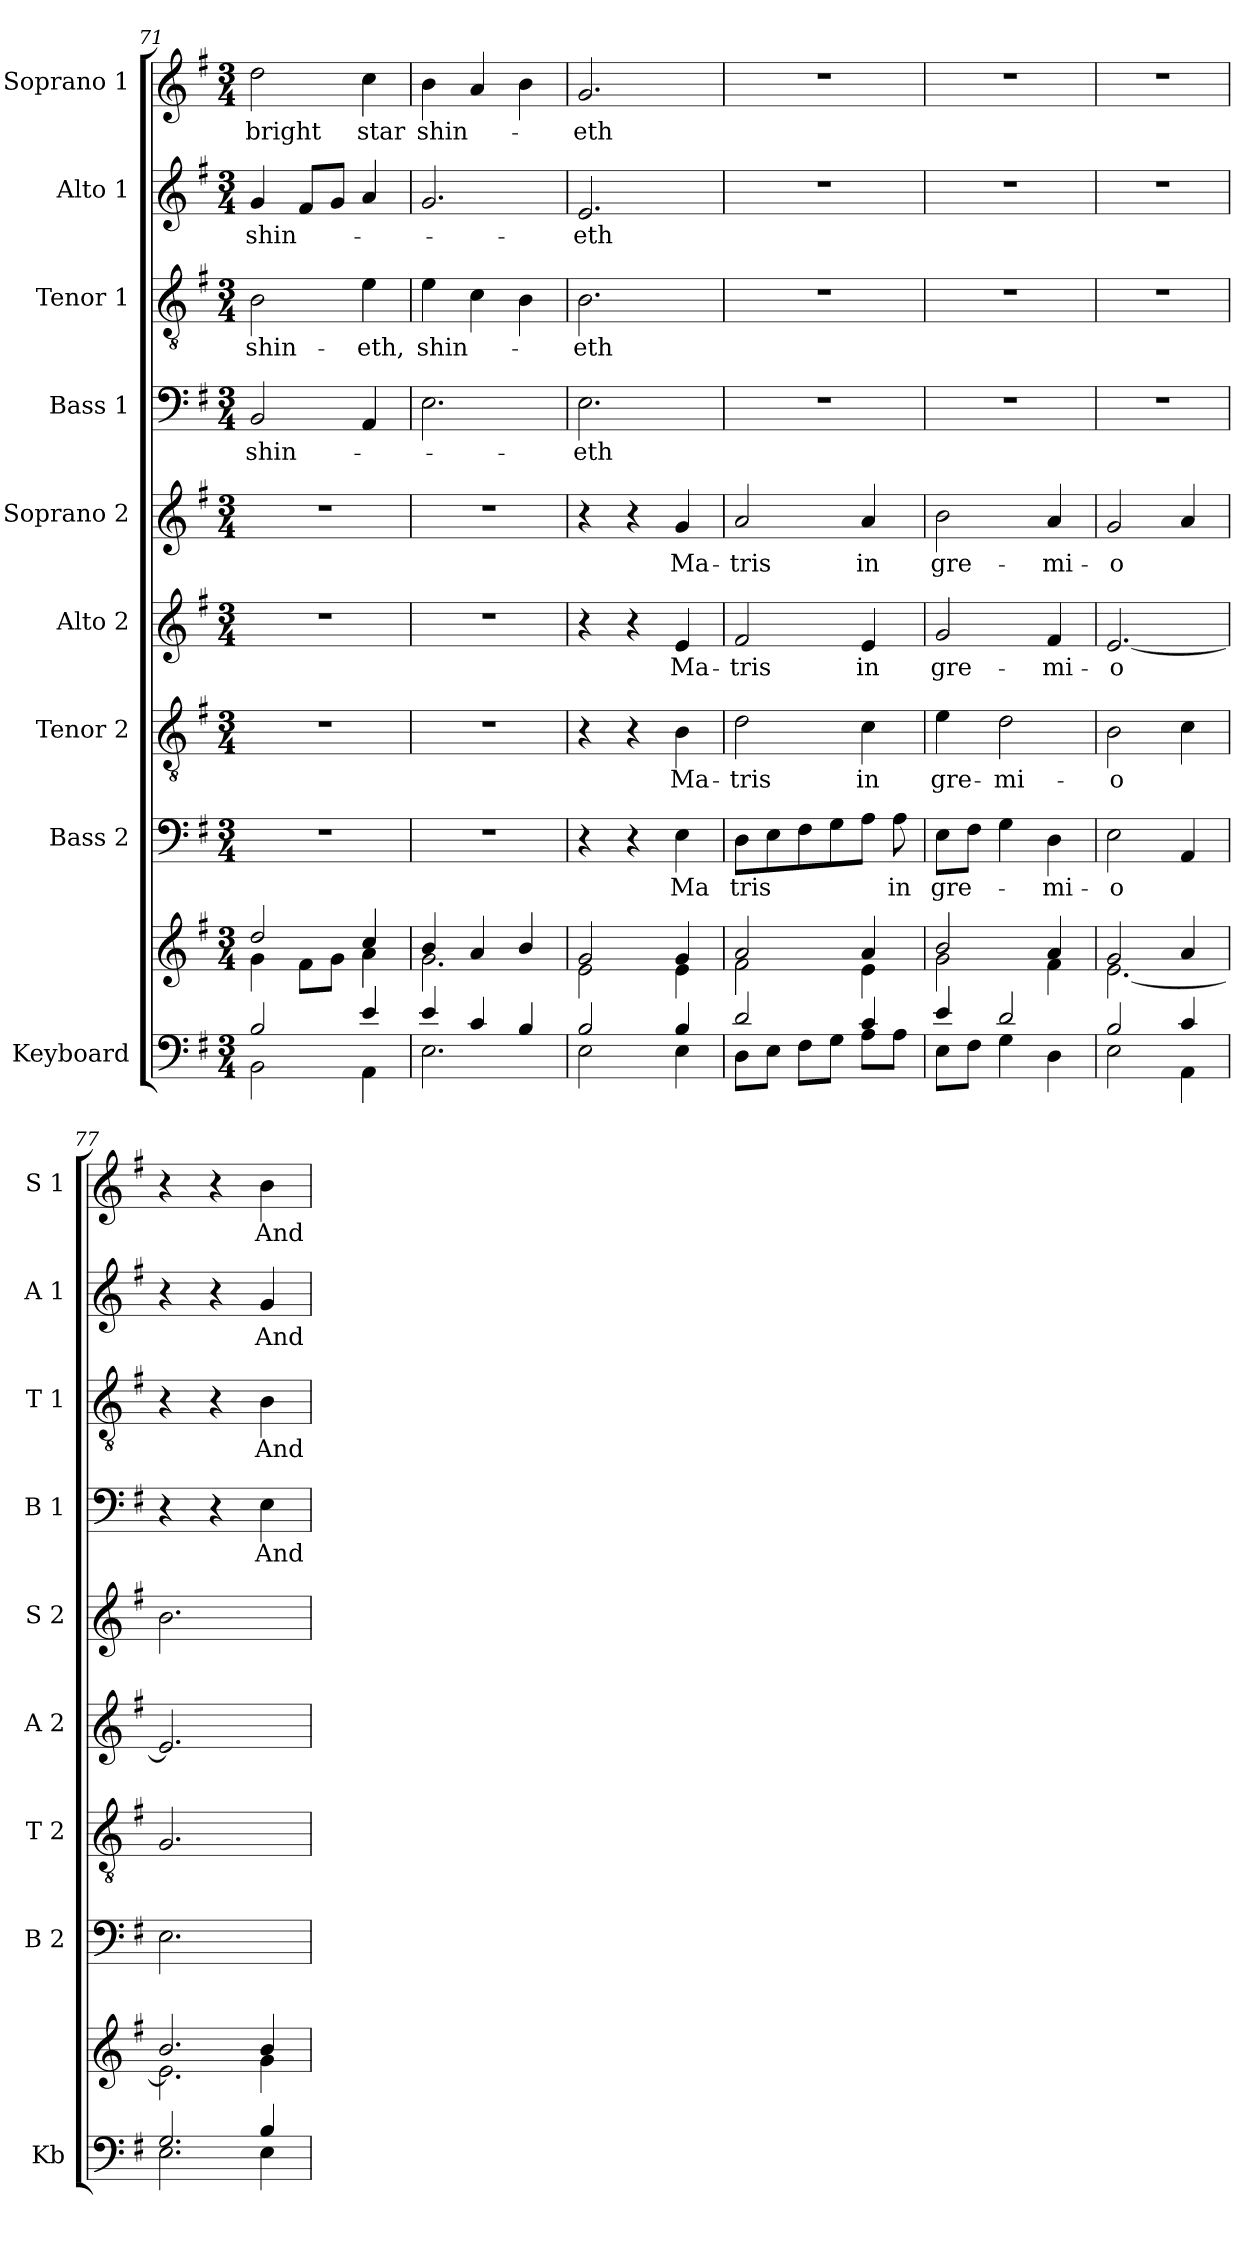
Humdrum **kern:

**kern	**kern	**kern	**text	**kern	**text	**kern	**text	**kern	**text	**kern	**text	**kern	**text	**kern	**text	**kern	**text
*part9	*part9	*part8	*part8	*part7	*part7	*part6	*part6	*part5	*part5	*part4	*part4	*part3	*part3	*part2	*part2	*part1	*part1
*staff10	*staff9	*staff8	*staff8	*staff7	*staff7	*staff6	*staff6	*staff5	*staff5	*staff4	*staff4	*staff3	*staff3	*staff2	*staff2	*staff1	*staff1
*I"Keyboard	*	*I"Bass 2	*	*I"Tenor 2	*	*I"Alto 2	*	*I"Soprano 2	*	*I"Bass 1	*	*I"Tenor 1	*	*I"Alto 1	*	*I"Soprano 1	*
*I'Kb	*	*I'B 2	*	*I'T 2	*	*I'A 2	*	*I'S 2	*	*I'B 1	*	*I'T 1	*	*I'A 1	*	*I'S 1	*
*clefF4	*clefG2	*clefF4	*	*clefGv2	*	*clefG2	*	*clefG2	*	*clefF4	*	*clefGv2	*	*clefG2	*	*clefG2	*
*k[f#]	*k[f#]	*k[f#]	*	*k[f#]	*	*k[f#]	*	*k[f#]	*	*k[f#]	*	*k[f#]	*	*k[f#]	*	*k[f#]	*
*G:	*G:	*G:	*	*G:	*	*G:	*	*G:	*	*G:	*	*G:	*	*G:	*	*G:	*
*M3/4	*M3/4	*M3/4	*	*M3/4	*	*M3/4	*	*M3/4	*	*M3/4	*	*M3/4	*	*M3/4	*	*M3/4	*
=71	=71	=71	=71	=71	=71	=71	=71	=71	=71	=71	=71	=71	=71	=71	=71	=71	=71
*^	*^	*	*	*	*	*	*	*	*	*	*	*	*	*	*	*	*
2B/	2BB\	2dd/	4g\	2.r	.	2.r	.	2.r	.	2.r	.	2BB/	shin-	2B\	shin-	4g/	shin-	2dd\	bright
.	.	.	8f#\L	.	.	.	.	.	.	.	.	.	.	.	.	8f#/L	.	.	.
.	.	.	8g\J	.	.	.	.	.	.	.	.	.	.	.	.	8g/J	.	.	.
4e/	4AA\	4cc/	4a\	.	.	.	.	.	.	.	.	4AA/	.	4e\	-eth,	4a/	.	4cc\	star
=72	=72	=72	=72	=72	=72	=72	=72	=72	=72	=72	=72	=72	=72	=72	=72	=72	=72	=72	=72
4e/	2.E\	4b/	2.g\	2.r	.	2.r	.	2.r	.	2.r	.	2.E\	.	4e\	shin-	2.g/	.	4b\	shin-
4c/	.	4a/	.	.	.	.	.	.	.	.	.	.	.	4c\	.	.	.	4a/	.
4B/	.	4b/	.	.	.	.	.	.	.	.	.	.	.	4B\	.	.	.	4b\	.
=73	=73	=73	=73	=73	=73	=73	=73	=73	=73	=73	=73	=73	=73	=73	=73	=73	=73	=73	=73
*^	*^	*^	*^	*	*	*	*	*	*	*	*	*	*	*	*	*	*	*	*
2B/	2E\	2ryy	2ryy	2g/	2e\	2ryy	2ryy	4r	.	4r	.	4r	.	4r	.	2.E\	-eth	2.B\	-eth	2.e/	-eth	2.g/	-eth
.	.	.	.	.	.	.	.	4r	.	4r	.	4r	.	4r	.	.	.	.	.	.	.	.	.
4ryy	4ryy	4B/	4E\	4ryy	4ryy	4g/	4e\	4E\	Ma	4B\	Ma-	4e/	Ma-	4g/	Ma-	.	.	.	.	.	.	.	.
*	*v	*v	*v	*	*	*	*	*	*	*	*	*	*	*	*	*	*	*	*	*	*	*	*
*	*	*	*v	*v	*v	*	*	*	*	*	*	*	*	*	*	*	*	*	*	*	*
!!LO:LB:g=z
=74	=74	=74	=74	=74	=74	=74	=74	=74	=74	=74	=74	=74	=74	=74	=74	=74	=74	=74	=74
2d/	8D\L	2a/	2f#\	8D\L	tris	2d\	-tris	2f#/	-tris	2a/	-tris	2.r	.	2.r	.	2.r	.	2.r	.
.	8E\J	.	.	8E\	.	.	.	.	.	.	.	.	.	.	.	.	.	.	.
.	8F#\L	.	.	8F#\	.	.	.	.	.	.	.	.	.	.	.	.	.	.	.
.	8G\J	.	.	8G\	.	.	.	.	.	.	.	.	.	.	.	.	.	.	.
4c/	8A\L	4a/	4e\	8A\J	.	4c\	in	4e/	in	4a/	in	.	.	.	.	.	.	.	.
.	8A\J	.	.	8A\	in	.	.	.	.	.	.	.	.	.	.	.	.	.	.
=75	=75	=75	=75	=75	=75	=75	=75	=75	=75	=75	=75	=75	=75	=75	=75	=75	=75	=75	=75
4e/	8E\L	2b/	2g\	8E\L	gre-	4e\	gre-	2g/	gre-	2b\	gre-	2.r	.	2.r	.	2.r	.	2.r	.
.	8F#\J	.	.	8F#\J	.	.	.	.	.	.	.	.	.	.	.	.	.	.	.
2d/	4G\	.	.	4G\	.	2d\	-mi-	.	.	.	.	.	.	.	.	.	.	.	.
.	4D\	4a/	4f#\	4D\	-mi-	.	.	4f#/	-mi-	4a/	-mi-	.	.	.	.	.	.	.	.
=76	=76	=76	=76	=76	=76	=76	=76	=76	=76	=76	=76	=76	=76	=76	=76	=76	=76	=76	=76
2B/	2E\	2g/	[<2.e\	2E\	-o	2B\	-o	[2.e/	-o	2g/	-o	2.r	.	2.r	.	2.r	.	2.r	.
4c/	4AA\	4a/	.	4AA/	.	4c\	.	.	.	4a/	.	.	.	.	.	.	.	.	.
=77	=77	=77	=77	=77	=77	=77	=77	=77	=77	=77	=77	=77	=77	=77	=77	=77	=77	=77	=77
*^	*^	*^	*^	*	*	*	*	*	*	*	*	*	*	*	*	*	*	*	*
2.G/	2.E\	2ryy	2ryy	2.b/	2.e\]	2ryy	2ryy	2.E\	.	2.G/	.	2.e/]	.	2.b\	.	4r	.	4r	.	4r	.	4r	.
.	.	.	.	.	.	.	.	.	.	.	.	.	.	.	.	4r	.	4r	.	4r	.	4r	.
.	.	4B/	4E\	.	.	4b/	4g\	.	.	.	.	.	.	.	.	4E\	And	4B\	And	4g/	And	4b\	And
*v	*v	*v	*v	*	*	*	*	*	*	*	*	*	*	*	*	*	*	*	*	*	*	*	*
*	*v	*v	*v	*v	*	*	*	*	*	*	*	*	*	*	*	*	*	*	*	*
=	=	=	=	=	=	=	=	=	=	=	=	=	=	=	=	=	=
*-	*-	*-	*-	*-	*-	*-	*-	*-	*-	*-	*-	*-	*-	*-	*-	*-	*-
